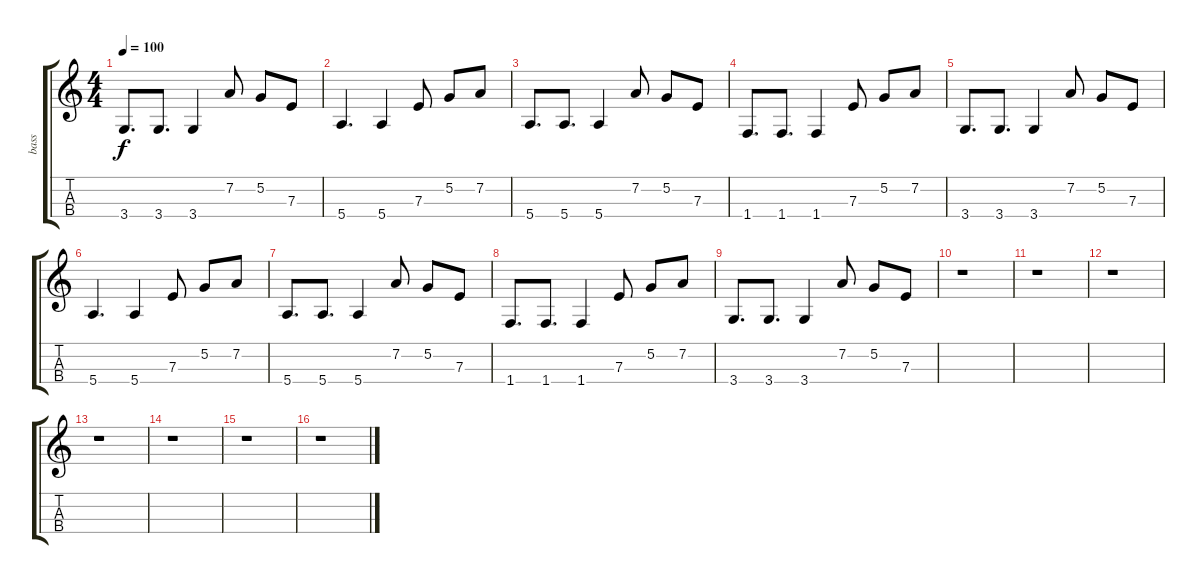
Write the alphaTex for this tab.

\track ("bass" "bass") {instrument electricbassfinger}
\staff {score tabs}
\tuning (G3 D3 A2 E2) {hide}
\ts (4 4)
\tempo 100
\clef g2
\ks c
3.4.8{d dy f} 3.4.8{d} 3.4.4 7.2.8 5.2.8 7.3.8 |
5.4.4{d} 5.4.4 7.3.8 5.2.8 7.2.8 |
5.4.8{d} 5.4.8{d} 5.4.4 7.2.8 5.2.8 7.3.8 |
1.4.8{d} 1.4.8{d} 1.4.4 7.3.8 5.2.8 7.2.8 |
3.4.8{d} 3.4.8{d} 3.4.4 7.2.8 5.2.8 7.3.8 |
5.4.4{d} 5.4.4 7.3.8 5.2.8 7.2.8 |
5.4.8{d} 5.4.8{d} 5.4.4 7.2.8 5.2.8 7.3.8 |
1.4.8{d} 1.4.8{d} 1.4.4 7.3.8 5.2.8 7.2.8 |
3.4.8{d} 3.4.8{d} 3.4.4 7.2.8 5.2.8 7.3.8 |
r.1 |
r.1 |
r.1 |
r.1 |
r.1 |
r.1 |
r.1
